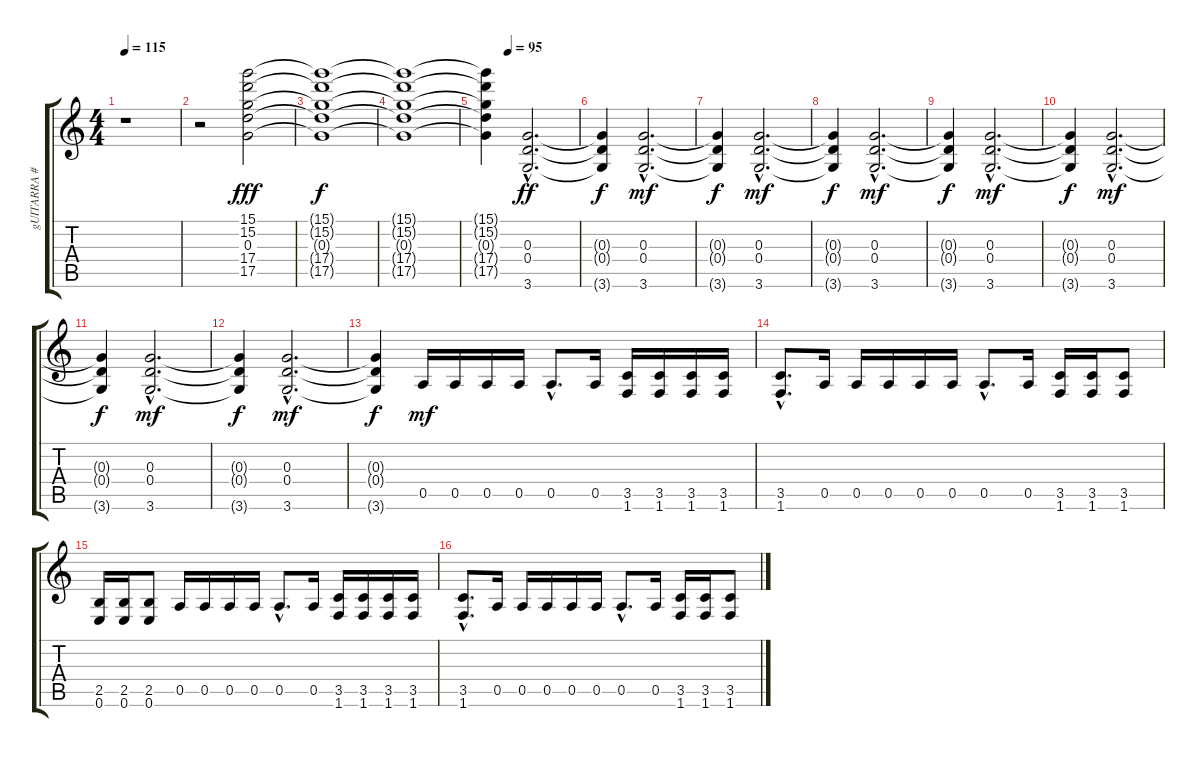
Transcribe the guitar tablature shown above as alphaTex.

\track ("gUITARRA #2" "gUITARRA #") {instrument distortionguitar}
\staff {score tabs}
\tuning (E4 B3 G3 D3 A2 E2) {hide}
\ts (4 4)
\tempo 115
\clef g2
\ks c
r.1{dy fff instrument distortionguitar} |
r.2 (15.1 15.2 0.3 17.4 17.5).2{instrument overdrivenguitar} |
(15.1{t} 15.2{t} 0.3{t} 17.4{t} 17.5{t}).1{dy f} |
(15.1{t} 15.2{t} 0.3{t} 17.4{t} 17.5{t}).1 |
\tempo (95 0.25)
(15.1{t} 15.2{t} 0.3{t} 17.4{t} 17.5{t}).4 (0.3{hac} 0.4{hac} 3.6{hac}).2{d dy ff instrument distortionguitar} |
(0.3{t} 0.4{t} 3.6{t}).4{dy f} (0.3{hac} 0.4{hac} 3.6{hac}).2{d dy mf} |
(0.3{t} 0.4{t} 3.6{t}).4{dy f} (0.3{hac} 0.4{hac} 3.6{hac}).2{d dy mf} |
(0.3{t} 0.4{t} 3.6{t}).4{dy f} (0.3{hac} 0.4{hac} 3.6{hac}).2{d dy mf} |
(0.3{t} 0.4{t} 3.6{t}).4{dy f} (0.3{hac} 0.4{hac} 3.6{hac}).2{d dy mf} |
(0.3{t} 0.4{t} 3.6{t}).4{dy f} (0.3{hac} 0.4{hac} 3.6{hac}).2{d dy mf} |
(0.3{t} 0.4{t} 3.6{t}).4{dy f} (0.3{hac} 0.4{hac} 3.6{hac}).2{d dy mf} |
(0.3{t} 0.4{t} 3.6{t}).4{dy f} (0.3{hac} 0.4{hac} 3.6{hac}).2{d dy mf} |
(0.3{t} 0.4{t} 3.6{t}).4{dy f} 0.5.16{dy mf} 0.5.16 0.5.16 0.5.16 0.5{hac}.8{d} 0.5.16 (3.5 1.6).16 (3.5 1.6).16 (3.5 1.6).16 (3.5 1.6).16 |
(3.5{hac} 1.6{hac}).8{d} 0.5.16 0.5.16 0.5.16 0.5.16 0.5.16 0.5{hac}.8{d} 0.5.16 (3.5 1.6).16 (3.5 1.6).16 (3.5 1.6).8 |
(2.5 0.6).16 (2.5 0.6).16 (2.5 0.6).8 0.5.16 0.5.16 0.5.16 0.5.16 0.5{hac}.8{d} 0.5.16 (3.5 1.6).16 (3.5 1.6).16 (3.5 1.6).16 (3.5 1.6).16 |
(3.5{hac} 1.6{hac}).8{d} 0.5.16 0.5.16 0.5.16 0.5.16 0.5.16 0.5{hac}.8{d} 0.5.16 (3.5 1.6).16 (3.5 1.6).16 (3.5 1.6).8
